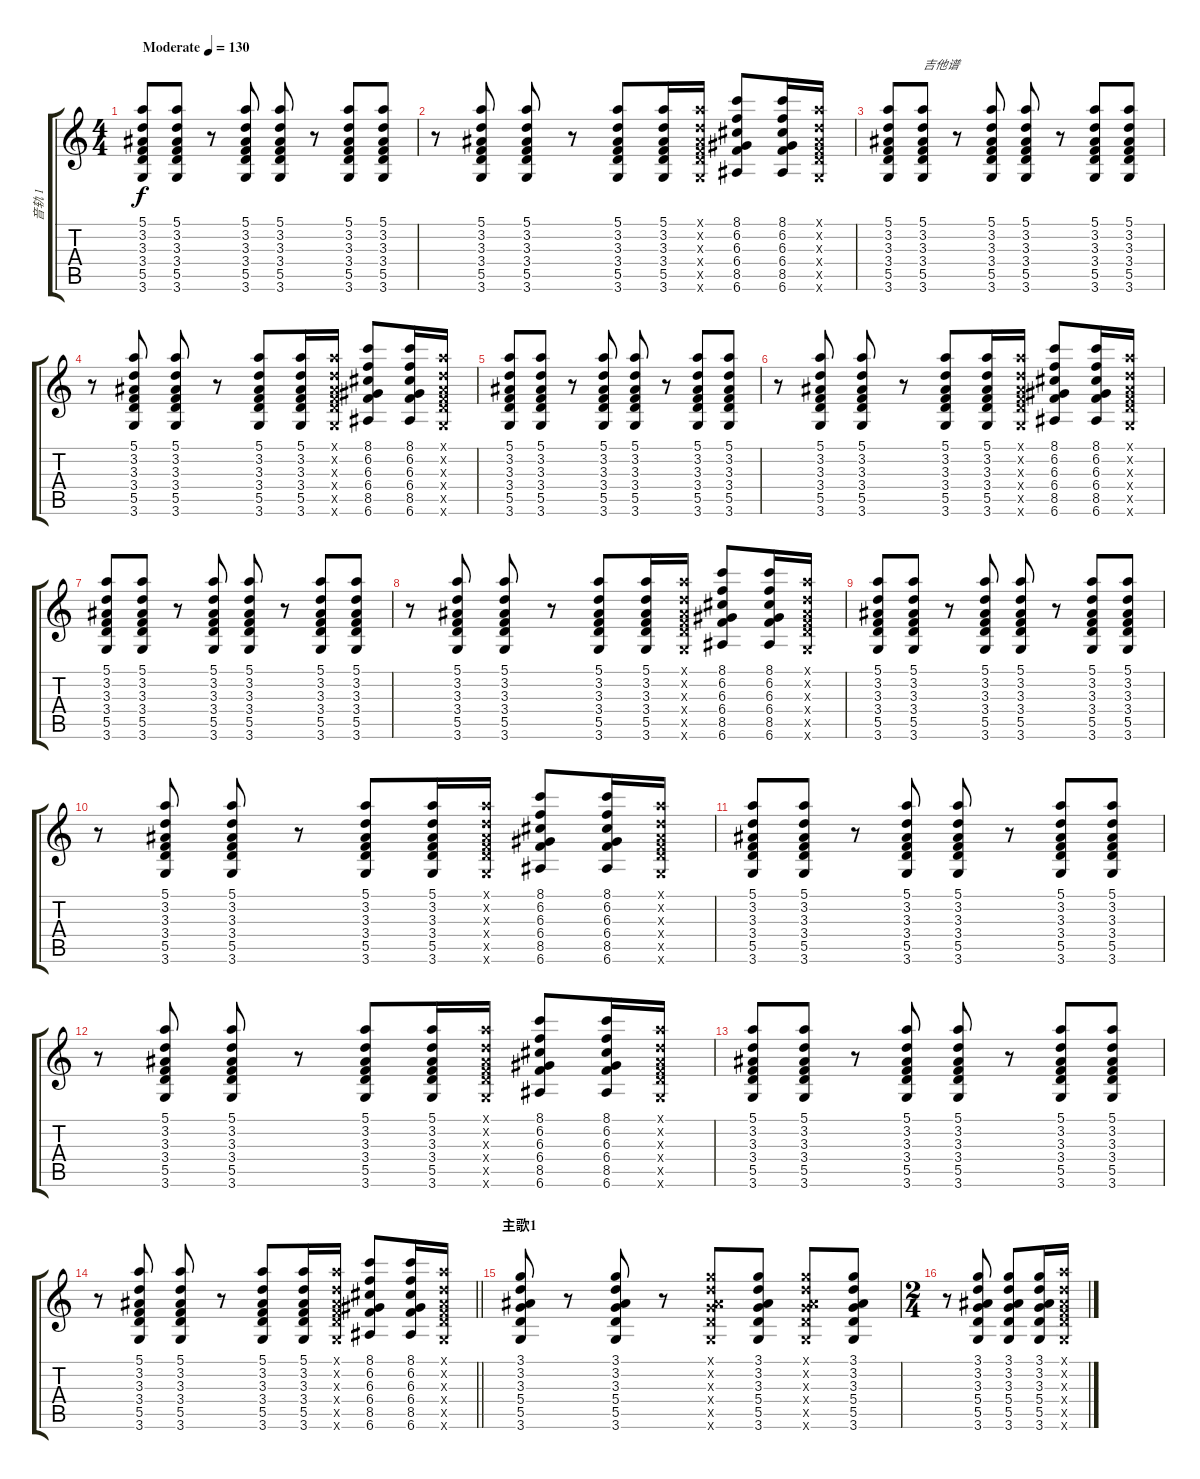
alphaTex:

\track ("音轨 1" "音轨 1") {instrument electricguitarclean}
\staff {score tabs}
\tuning (E4 B3 G3 D3 A2 E2) {hide}
\ts (4 4)
\tempo (130 "Moderate")
\clef g2
\ks c
(5.1 3.2 3.3 3.4 5.5 3.6).8{dy f instrument electricguitarclean} (5.1 3.2 3.3 3.4 5.5 3.6).8 r.8 (5.1 3.2 3.3 3.4 5.5 3.6).8 (5.1 3.2 3.3 3.4 5.5 3.6).8 r.8 (5.1 3.2 3.3 3.4 5.5 3.6).8 (5.1 3.2 3.3 3.4 5.5 3.6).8 |
r.8 (5.1 3.2 3.3 3.4 5.5 3.6).8 (5.1 3.2 3.3 3.4 5.5 3.6).8 r.8 (5.1 3.2 3.3 3.4 5.5 3.6).8 (5.1 3.2 3.3 3.4 5.5 3.6).16 (5.1{x} 3.2{x} 3.3{x} 3.4{x} 5.5{x} 3.6{x}).16 (8.1 6.2 6.3 6.4 8.5 6.6).8 (8.1 6.2 6.3 6.4 8.5 6.6).16 (5.1{x} 3.2{x} 3.3{x} 3.4{x} 5.5{x} 3.6{x}).16 |
(5.1 3.2 3.3 3.4 5.5 3.6).8 (5.1 3.2 3.3 3.4 5.5 3.6).8{txt "吉他谱"} r.8 (5.1 3.2 3.3 3.4 5.5 3.6).8 (5.1 3.2 3.3 3.4 5.5 3.6).8 r.8 (5.1 3.2 3.3 3.4 5.5 3.6).8 (5.1 3.2 3.3 3.4 5.5 3.6).8 |
r.8 (5.1 3.2 3.3 3.4 5.5 3.6).8 (5.1 3.2 3.3 3.4 5.5 3.6).8 r.8 (5.1 3.2 3.3 3.4 5.5 3.6).8 (5.1 3.2 3.3 3.4 5.5 3.6).16 (5.1{x} 3.2{x} 3.3{x} 3.4{x} 5.5{x} 3.6{x}).16 (8.1 6.2 6.3 6.4 8.5 6.6).8 (8.1 6.2 6.3 6.4 8.5 6.6).16 (5.1{x} 3.2{x} 3.3{x} 3.4{x} 5.5{x} 3.6{x}).16 |
(5.1 3.2 3.3 3.4 5.5 3.6).8 (5.1 3.2 3.3 3.4 5.5 3.6).8 r.8 (5.1 3.2 3.3 3.4 5.5 3.6).8 (5.1 3.2 3.3 3.4 5.5 3.6).8 r.8 (5.1 3.2 3.3 3.4 5.5 3.6).8 (5.1 3.2 3.3 3.4 5.5 3.6).8 |
r.8 (5.1 3.2 3.3 3.4 5.5 3.6).8 (5.1 3.2 3.3 3.4 5.5 3.6).8 r.8 (5.1 3.2 3.3 3.4 5.5 3.6).8 (5.1 3.2 3.3 3.4 5.5 3.6).16 (5.1{x} 3.2{x} 3.3{x} 3.4{x} 5.5{x} 3.6{x}).16 (8.1 6.2 6.3 6.4 8.5 6.6).8 (8.1 6.2 6.3 6.4 8.5 6.6).16 (5.1{x} 3.2{x} 3.3{x} 3.4{x} 5.5{x} 3.6{x}).16 |
(5.1 3.2 3.3 3.4 5.5 3.6).8 (5.1 3.2 3.3 3.4 5.5 3.6).8 r.8 (5.1 3.2 3.3 3.4 5.5 3.6).8 (5.1 3.2 3.3 3.4 5.5 3.6).8 r.8 (5.1 3.2 3.3 3.4 5.5 3.6).8 (5.1 3.2 3.3 3.4 5.5 3.6).8 |
r.8 (5.1 3.2 3.3 3.4 5.5 3.6).8 (5.1 3.2 3.3 3.4 5.5 3.6).8 r.8 (5.1 3.2 3.3 3.4 5.5 3.6).8 (5.1 3.2 3.3 3.4 5.5 3.6).16 (5.1{x} 3.2{x} 3.3{x} 3.4{x} 5.5{x} 3.6{x}).16 (8.1 6.2 6.3 6.4 8.5 6.6).8 (8.1 6.2 6.3 6.4 8.5 6.6).16 (5.1{x} 3.2{x} 3.3{x} 3.4{x} 5.5{x} 3.6{x}).16 |
(5.1 3.2 3.3 3.4 5.5 3.6).8 (5.1 3.2 3.3 3.4 5.5 3.6).8 r.8 (5.1 3.2 3.3 3.4 5.5 3.6).8 (5.1 3.2 3.3 3.4 5.5 3.6).8 r.8 (5.1 3.2 3.3 3.4 5.5 3.6).8 (5.1 3.2 3.3 3.4 5.5 3.6).8 |
r.8 (5.1 3.2 3.3 3.4 5.5 3.6).8 (5.1 3.2 3.3 3.4 5.5 3.6).8 r.8 (5.1 3.2 3.3 3.4 5.5 3.6).8 (5.1 3.2 3.3 3.4 5.5 3.6).16 (5.1{x} 3.2{x} 3.3{x} 3.4{x} 5.5{x} 3.6{x}).16 (8.1 6.2 6.3 6.4 8.5 6.6).8 (8.1 6.2 6.3 6.4 8.5 6.6).16 (5.1{x} 3.2{x} 3.3{x} 3.4{x} 5.5{x} 3.6{x}).16 |
(5.1 3.2 3.3 3.4 5.5 3.6).8 (5.1 3.2 3.3 3.4 5.5 3.6).8 r.8 (5.1 3.2 3.3 3.4 5.5 3.6).8 (5.1 3.2 3.3 3.4 5.5 3.6).8 r.8 (5.1 3.2 3.3 3.4 5.5 3.6).8 (5.1 3.2 3.3 3.4 5.5 3.6).8 |
r.8 (5.1 3.2 3.3 3.4 5.5 3.6).8 (5.1 3.2 3.3 3.4 5.5 3.6).8 r.8 (5.1 3.2 3.3 3.4 5.5 3.6).8 (5.1 3.2 3.3 3.4 5.5 3.6).16 (5.1{x} 3.2{x} 3.3{x} 3.4{x} 5.5{x} 3.6{x}).16 (8.1 6.2 6.3 6.4 8.5 6.6).8 (8.1 6.2 6.3 6.4 8.5 6.6).16 (5.1{x} 3.2{x} 3.3{x} 3.4{x} 5.5{x} 3.6{x}).16 |
(5.1 3.2 3.3 3.4 5.5 3.6).8 (5.1 3.2 3.3 3.4 5.5 3.6).8 r.8 (5.1 3.2 3.3 3.4 5.5 3.6).8 (5.1 3.2 3.3 3.4 5.5 3.6).8 r.8 (5.1 3.2 3.3 3.4 5.5 3.6).8 (5.1 3.2 3.3 3.4 5.5 3.6).8 |
\barLineRight lightlight
r.8 (5.1 3.2 3.3 3.4 5.5 3.6).8 (5.1 3.2 3.3 3.4 5.5 3.6).8 r.8 (5.1 3.2 3.3 3.4 5.5 3.6).8 (5.1 3.2 3.3 3.4 5.5 3.6).16 (5.1{x} 3.2{x} 3.3{x} 3.4{x} 5.5{x} 3.6{x}).16 (8.1 6.2 6.3 6.4 8.5 6.6).8 (8.1 6.2 6.3 6.4 8.5 6.6).16 (5.1{x} 3.2{x} 3.3{x} 3.4{x} 5.5{x} 3.6{x}).16 |
\section ("" "主歌1")
(3.1 3.2 3.3 5.4 5.5 3.6).8 r.8 (3.1 3.2 3.3 5.4 5.5 3.6).8 r.8 (3.1{x} 3.2{x} 3.3{x} 5.4{x} 5.5{x} 3.6{x}).8 (3.1 3.2 3.3 5.4 5.5 3.6).8 (3.1{x} 3.2{x} 3.3{x} 5.4{x} 5.5{x} 3.6{x}).8 (3.1 3.2 3.3 5.4 5.5 3.6).8 |
\ts (2 4)
r.8 (3.1 3.2 3.3 5.4 5.5 3.6).8 (3.1 3.2 3.3 5.4 5.5 3.6).8 (3.1 3.2 3.3 5.4 5.5 3.6).16 (5.1{x} 3.2{x} 3.3{x} 3.4{x} 5.5{x} 3.6{x}).16
